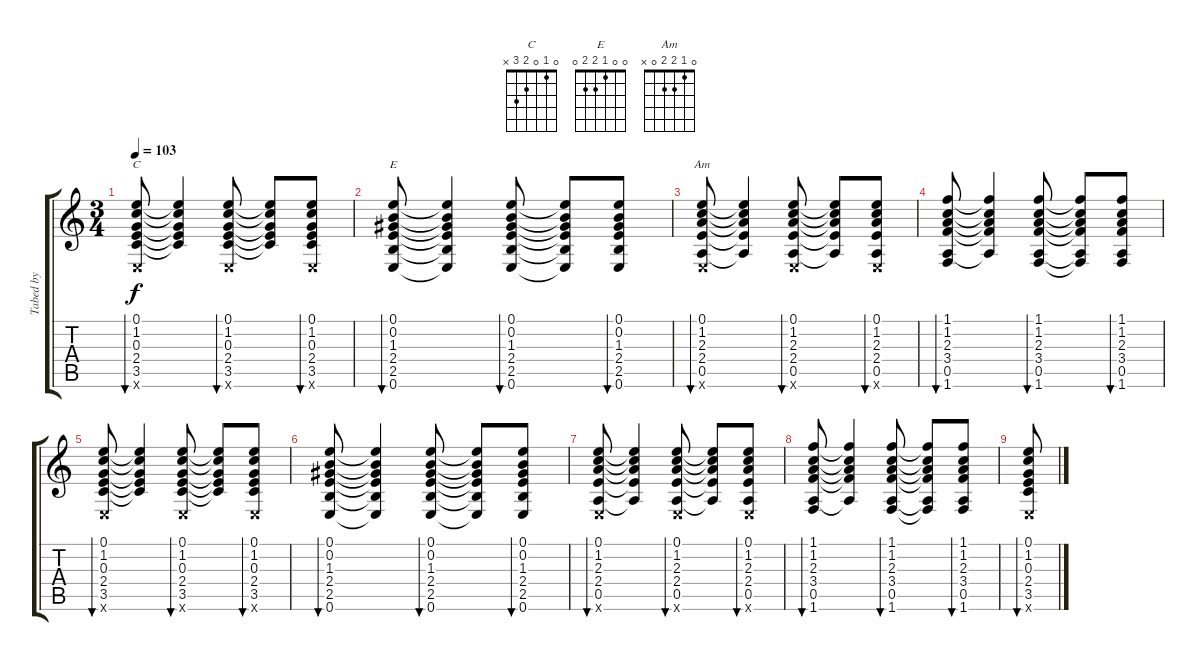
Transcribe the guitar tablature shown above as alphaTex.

\track ("Tabed by" "Tabed by") {instrument acousticguitarsteel}
\staff {score tabs}
\tuning (E4 B3 G3 D3 A2 E2) {hide}
\chord ("C" 0 1 0 2 3 x)
\chord ("E" 0 0 1 2 2 0)
\chord ("Am" 0 1 2 2 0 x)
\ts (3 4)
\tempo 103
\clef g2
\ks c
(0.1 1.2 0.3 2.4 3.5 0.6{x}).8{bu 120 ch "C" dy f volume 14} (0.1{t} 1.2{t} 0.3{t} 2.4{t} 3.5{t}).4 (0.1 1.2 0.3 2.4 3.5 0.6{x}).8{bu 120} (0.1{t} 1.2{t} 0.3{t} 2.4{t} 3.5{t}).8 (0.1 1.2 0.3 2.4 3.5 0.6{x}).8{bu 120} |
(0.1 0.2 1.3 2.4 2.5 0.6).8{bu 120 ch "E"} (0.1{t} 0.2{t} 1.3{t} 2.4{t} 2.5{t} 0.6{t}).4 (0.1 0.2 1.3 2.4 2.5 0.6).8{bu 120} (0.1{t} 0.2{t} 1.3{t} 2.4{t} 2.5{t} 0.6{t}).8 (0.1 0.2 1.3 2.4 2.5 0.6).8{bu 120} |
(0.1 1.2 2.3 2.4 0.5 0.6{x}).8{bu 120 ch "Am"} (0.1{t} 1.2{t} 2.3{t} 2.4{t} 0.5{t}).4 (0.1 1.2 2.3 2.4 0.5 0.6{x}).8{bu 120} (0.1{t} 1.2{t} 2.3{t} 2.4{t} 0.5{t}).8 (0.1 1.2 2.3 2.4 0.5 0.6{x}).8{bu 120 volume 10} |
(1.1 1.2 2.3 3.4 0.5 1.6).8{bu 120 volume 10} (1.1{t} 1.2{t} 2.3{t} 3.4{t} 0.5{t}).4 (1.1 1.2 2.3 3.4 0.5 1.6).8{bu 120 volume 14} (1.1{t} 1.2{t} 2.3{t} 3.4{t} 0.5{t} 1.6{t}).8 (1.1 1.2 2.3 3.4 0.5 1.6).8{bu 120} |
(0.1 1.2 0.3 2.4 3.5 0.6{x}).8{bu 120 volume 14} (0.1{t} 1.2{t} 0.3{t} 2.4{t} 3.5{t}).4 (0.1 1.2 0.3 2.4 3.5 0.6{x}).8{bu 120} (0.1{t} 1.2{t} 0.3{t} 2.4{t} 3.5{t}).8 (0.1 1.2 0.3 2.4 3.5 0.6{x}).8{bu 120} |
(0.1 0.2 1.3 2.4 2.5 0.6).8{bu 120} (0.1{t} 0.2{t} 1.3{t} 2.4{t} 2.5{t} 0.6{t}).4 (0.1 0.2 1.3 2.4 2.5 0.6).8{bu 120} (0.1{t} 0.2{t} 1.3{t} 2.4{t} 2.5{t} 0.6{t}).8 (0.1 0.2 1.3 2.4 2.5 0.6).8{bu 120} |
(0.1 1.2 2.3 2.4 0.5 0.6{x}).8{bu 120} (0.1{t} 1.2{t} 2.3{t} 2.4{t} 0.5{t}).4 (0.1 1.2 2.3 2.4 0.5 0.6{x}).8{bu 120} (0.1{t} 1.2{t} 2.3{t} 2.4{t} 0.5{t}).8 (0.1 1.2 2.3 2.4 0.5 0.6{x}).8{bu 120 volume 10} |
(1.1 1.2 2.3 3.4 0.5 1.6).8{bu 120 volume 10} (1.1{t} 1.2{t} 2.3{t} 3.4{t} 0.5{t}).4 (1.1 1.2 2.3 3.4 0.5 1.6).8{bu 120 volume 14} (1.1{t} 1.2{t} 2.3{t} 3.4{t} 0.5{t} 1.6{t}).8 (1.1 1.2 2.3 3.4 0.5 1.6).8{bu 120} |
(0.1 1.2 0.3 2.4 3.5 0.6{x}).8{bu 120}
